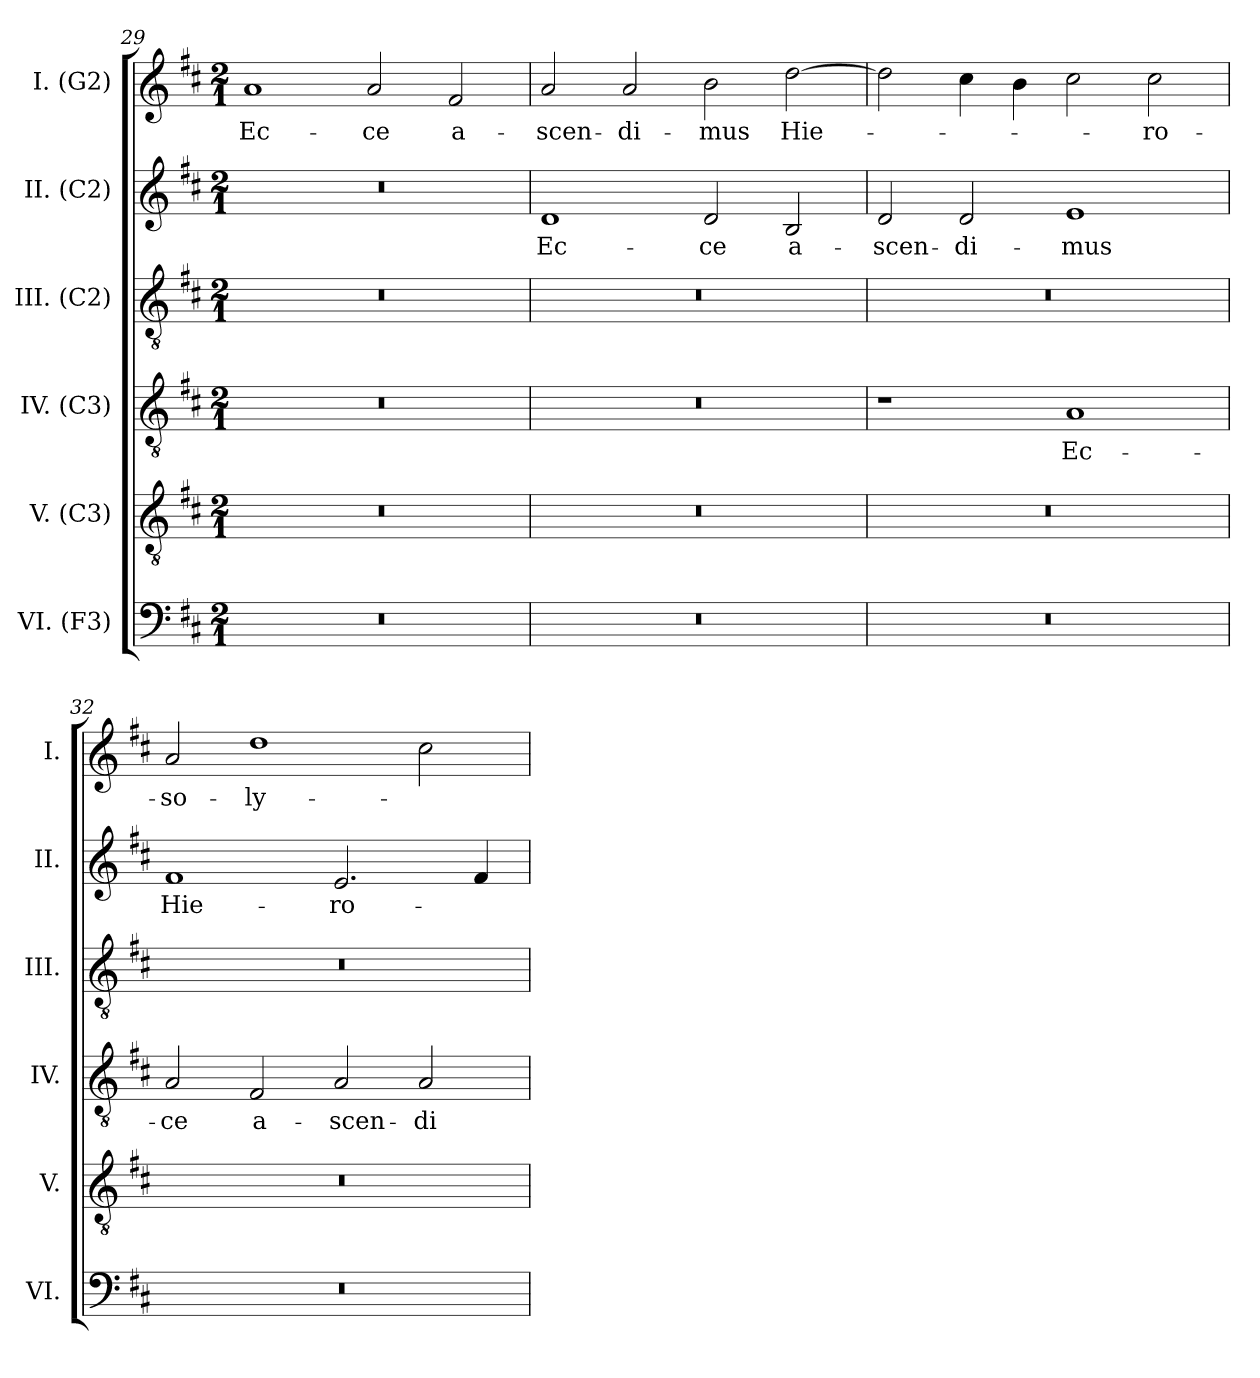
**kern	**kern	**kern	**text	**kern	**kern	**text	**kern	**text
*part6	*part5	*part4	*part4	*part3	*part2	*part2	*part1	*part1
*staff6	*staff5	*staff4	*staff4	*staff3	*staff2	*staff2	*staff1	*staff1
*I"VI. (F3)	*I"V. (C3)	*I"IV. (C3)	*	*I"III. (C2)	*I"II. (C2)	*	*I"I. (G2)	*
*I'VI.	*I'V.	*I'IV.	*	*I'III.	*I'II.	*	*I'I.	*
!!LO:LB:g=z
*clefF4	*clefGv2	*clefGv2	*	*clefGv2	*clefG2	*	*clefG2	*
*	*	*	*	*ITrd7c12	*	*	*	*
*k[f#c#]	*k[f#c#]	*k[f#c#]	*	*k[f#c#]	*k[f#c#]	*	*k[f#c#]	*
*D:	*D:	*D:	*	*D:	*D:	*	*D:	*
*M2/1	*M2/1	*M2/1	*	*M2/1	*M2/1	*	*M2/1	*
=29	=29	=29	=29	=29	=29	=29	=29	=29
!LO:N:vis=1	!LO:N:vis=1	!LO:N:vis=1	!	!LO:N:vis=1	!LO:N:vis=1	!	!	!
!	!	!	!	!	!	!	!	!LO:LY:b:color=#000000
0r	0r	0r	.	0r	0r	.	1ai	Ec-
!	!	!	!	!	!	!	!	!LO:LY:b:color=#000000
.	.	.	.	.	.	.	2ai/	-ce
!	!	!	!	!	!	!	!	!LO:LY:b:color=#000000
.	.	.	.	.	.	.	2f#i/	a-
=30	=30	=30	=30	=30	=30	=30	=30	=30
!LO:N:vis=1	!LO:N:vis=1	!LO:N:vis=1	!	!LO:N:vis=1	!	!	!	!
!	!	!	!	!	!	!LO:LY:b:color=#000000	!	!
!	!	!	!	!	!	!	!	!LO:LY:b:color=#000000
0r	0r	0r	.	0r	1di	Ec-	2ai/	-scen-
!	!	!	!	!	!	!	!	!LO:LY:b:color=#000000
.	.	.	.	.	.	.	2ai/	-di-
!	!	!	!	!	!	!LO:LY:b:color=#000000	!	!
!	!	!	!	!	!	!	!	!LO:LY:b:color=#000000
.	.	.	.	.	2di/	-ce	2bi\	-mus
!	!	!	!	!	!	!LO:LY:b:color=#000000	!	!
!	!	!	!	!	!	!	!	!LO:LY:b:color=#000000
.	.	.	.	.	2Bi/	a-	[2ddi\	Hie-
=31	=31	=31	=31	=31	=31	=31	=31	=31
!LO:N:vis=1	!LO:N:vis=1	!	!	!LO:N:vis=1	!	!	!	!
!	!	!	!	!	!	!LO:LY:b:color=#000000	!	!
0r	0r	1r	.	0r	2di/	-scen-	2ddi\]	.
!	!	!	!	!	!	!LO:LY:b:color=#000000	!	!
.	.	.	.	.	2di/	-di-	4cc#i\	.
.	.	.	.	.	.	.	4bi\	.
!	!	!	!LO:LY:b:color=#000000	!	!	!	!	!
!	!	!	!	!	!	!LO:LY:b:color=#000000	!	!
.	.	1Ai	Ec-	.	1ei	-mus	2cc#i\	.
!	!	!	!	!	!	!	!	!LO:LY:b:color=#000000
.	.	.	.	.	.	.	2cc#i\	-ro-
=32	=32	=32	=32	=32	=32	=32	=32	=32
!LO:N:vis=1	!LO:N:vis=1	!	!	!	!	!	!	!
!	!	!	!LO:LY:b:color=#000000	!LO:N:vis=1	!	!	!	!
!	!	!	!	!	!	!LO:LY:b:color=#000000	!	!
!	!	!	!	!	!	!	!	!LO:LY:b:color=#000000
0r	0r	2Ai/	-ce	0r	1f#i	Hie-	2ai/	-so-
!	!	!	!LO:LY:b:color=#000000	!	!	!	!	!
!	!	!	!	!	!	!	!	!LO:LY:b:color=#000000
.	.	2F#i/	a-	.	.	.	1ddi	-ly-
!	!	!	!LO:LY:b:color=#000000	!	!	!	!	!
!	!	!	!	!	!	!LO:LY:b:color=#000000	!	!
.	.	2Ai/	-scen-	.	2.ei/	-ro-	.	.
!	!	!	!LO:LY:b:color=#000000	!	!	!	!	!
.	.	2Ai/	-di-	.	.	.	2cc#i\	.
.	.	.	.	.	4f#i/	.	.	.
=	=	=	=	=	=	=	=	=
*-	*-	*-	*-	*-	*-	*-	*-	*-
